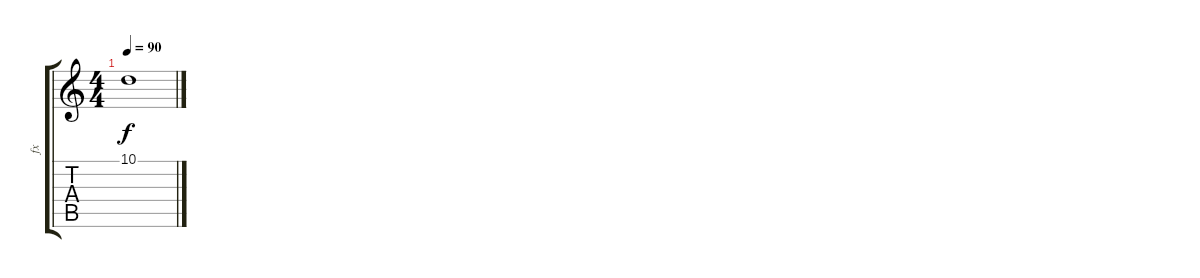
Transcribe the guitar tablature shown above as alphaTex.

\track ("fx" "fx") {instrument pad2warm}
\staff {score tabs}
\tuning (E4 B3 G3 D3 A2 E2) {hide}
\ts (4 4)
\tempo 90
\clef g2
\ks c
10.1{t}.1{dy f}
